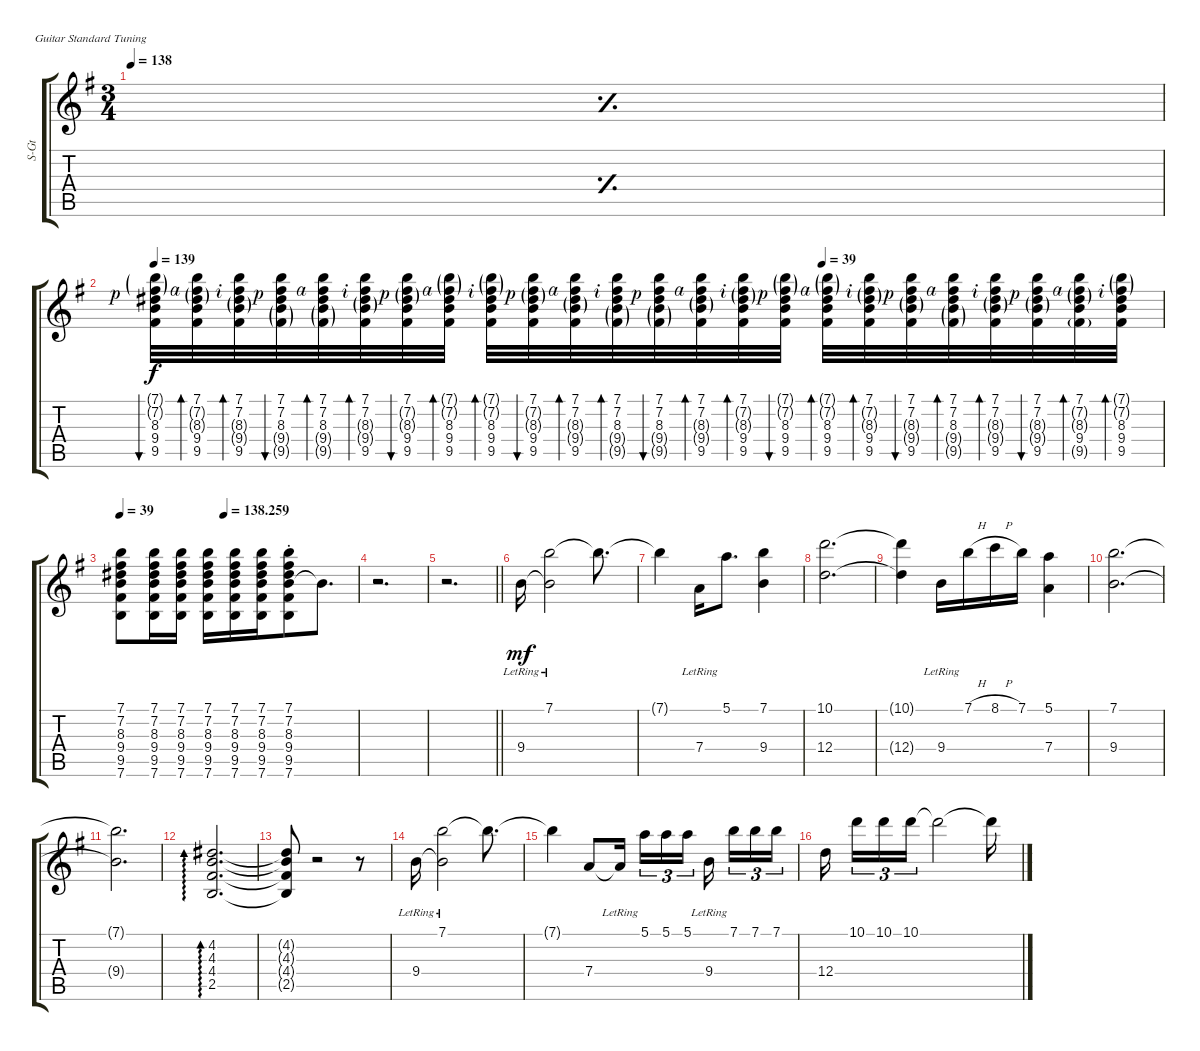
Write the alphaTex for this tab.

\defaultSystemsLayout 4
\bracketExtendMode groupsimilarinstruments
\otherSystemsTrackNameOrientation horizontal
\track ("Steel Guitar" "S-Gt") {instrument acousticguitarsteel}
\staff {score tabs}
\tuning (E4 B3 G3 D3 A2 E2)
\ts (3 4)
\scale
0.122758
\tempo 138
\accidentals auto
\clef g2
\ottava regular
\simile simple
\scale
0.311628
\ks eminor
|
\scale
0.668323
\tempo 139
\tempo (39 0.6625)
\simile none
\scale
1.77506 (7.1{g acc forcenatural} 7.2{g rf 1 acc #} 8.3{acc #} 9.4{acc forcenatural} 9.5{acc #}).32{bu 30 beam Down} (7.1{acc forcenatural} 7.2{g rf 4 acc #} 8.3{g acc #} 9.4{acc forcenatural} 9.5{acc #}).32{bd 30 beam Down} (7.1{acc forcenatural} 7.2{rf 2 acc #} 8.3{g acc #} 9.4{g acc forcenatural} 9.5{acc #}).32{bd 30 beam Down} (7.1{acc forcenatural} 7.2{rf 1 acc #} 8.3{acc #} 9.4{g acc forcenatural} 9.5{g acc #}).32{bu 30 beam Down} (7.1{acc forcenatural} 7.2{rf 4 acc #} 8.3{acc #} 9.4{g acc forcenatural} 9.5{g acc #}).32{bd 30 beam Down} (7.1{acc forcenatural} 7.2{rf 2 acc #} 8.3{g acc #} 9.4{g acc forcenatural} 9.5{acc #}).32{bd 30 beam Down} (7.1{acc forcenatural} 7.2{g rf 1 acc #} 8.3{g acc #} 9.4{acc forcenatural} 9.5{acc #}).32{bu 30 beam Down} (7.1{g acc forcenatural} 7.2{g rf 4 acc #} 8.3{acc #} 9.4{acc forcenatural} 9.5{acc #}).32{bd 30 beam Down} (7.1{g acc forcenatural} 7.2{g rf 2 acc #} 8.3{acc #} 9.4{acc forcenatural} 9.5{acc #}).32{bd 30 beam Down} (7.1{acc forcenatural} 7.2{g rf 1 acc #} 8.3{g acc #} 9.4{acc forcenatural} 9.5{acc #}).32{bu 30 beam Down} (7.1{acc forcenatural} 7.2{rf 4 acc #} 8.3{g acc #} 9.4{g acc forcenatural} 9.5{acc #}).32{bd 30 beam Down} (7.1{acc forcenatural} 7.2{rf 2 acc #} 8.3{acc #} 9.4{g acc forcenatural} 9.5{g acc #}).32{bd 30 beam Down} (7.1{acc forcenatural} 7.2{rf 1 acc #} 8.3{acc #} 9.4{g acc forcenatural} 9.5{g acc #}).32{bu 30 beam Down} (7.1{acc forcenatural} 7.2{rf 4 acc #} 8.3{g acc #} 9.4{g acc forcenatural} 9.5{acc #}).32{bd 30 beam Down} (7.1{acc forcenatural} 7.2{g rf 2 acc #} 8.3{g acc #} 9.4{acc forcenatural} 9.5{acc #}).32{bd 30 beam Down} (7.1{g acc forcenatural} 7.2{g rf 1 acc #} 8.3{acc #} 9.4{acc forcenatural} 9.5{acc #}).32{bu 30 beam Down} (7.1{g acc forcenatural} 7.2{g rf 4 acc #} 8.3{acc #} 9.4{acc forcenatural} 9.5{acc #}).32{bd 30 beam Down} (7.1{acc forcenatural} 7.2{g rf 2 acc #} 8.3{g acc #} 9.4{acc forcenatural} 9.5{acc #}).32{bd 30 beam Down} (7.1{acc forcenatural} 7.2{rf 1 acc #} 8.3{g acc #} 9.4{g acc forcenatural} 9.5{acc #}).32{bu 30 beam Down} (7.1{acc forcenatural} 7.2{rf 4 acc #} 8.3{acc #} 9.4{g acc forcenatural} 9.5{g acc #}).32{bd 30 beam Down} (7.1{acc forcenatural} 7.2{rf 2 acc #} 8.3{g acc #} 9.4{g acc forcenatural} 9.5{acc #}).32{bd 30 beam Down} (7.1{acc forcenatural} 7.2{rf 1 acc #} 8.3{g acc #} 9.4{g acc forcenatural} 9.5{acc #}).32{bu 30 beam Down} (7.1{acc forcenatural} 7.2{g rf 4 acc #} 8.3{g acc #} 9.4{acc forcenatural} 9.5{g acc #}).32{bd 30 beam Down} (7.1{g acc forcenatural} 7.2{g rf 2 acc #} 8.3{acc #} 9.4{acc forcenatural} 9.5{acc #}).32{bd 30 beam Down} |
\beaming (8 2 4)
\scale
0.386035
\tempo 39
\tempo (138.259 0.4375)
\scale
0.948489 (7.6{acc forcenatural} 9.5{acc #} 9.4{acc forcenatural} 8.3{acc #} 7.2{acc #} 7.1{acc forcenatural}).8{beam Down} (7.6{acc forcenatural} 9.5{acc #} 9.4{acc forcenatural} 8.3{acc #} 7.2{acc #} 7.1{acc forcenatural}).16{beam Down} (7.6{acc forcenatural} 9.5{acc #} 9.4{acc forcenatural} 8.3{acc #} 7.2{acc #} 7.1{acc forcenatural}).16{beam Down} (7.6{acc forcenatural} 9.5{acc #} 9.4{acc forcenatural} 8.3{acc #} 7.2{acc #} 7.1{acc forcenatural}).16{beam Down} (7.6{acc forcenatural} 9.5{acc #} 9.4{acc forcenatural} 8.3{acc #} 7.2{acc #} 7.1{acc forcenatural}).16{beam Down} (7.6{acc forcenatural} 9.5{acc #} 9.4{acc forcenatural} 8.3{acc #} 7.2{acc #} 7.1{acc forcenatural}).16{beam Down} (7.6{acc forcenatural} 9.5{acc #} 9.4{st acc forcenatural} 8.3{acc #} 7.2{acc #} 7.1{acc forcenatural}).8{beam Down} 9.4{t acc forcenatural}.8{d beam Down} |
\scale
0.109489
\scale
0.276452 r.2{d beam Down} |
\scale
0.099686
\barLineRight lightlight
r.2{d beam Down} |
\scale
0.286455 9.4{lr acc forcenatural}.16{dy mf beam Down} (7.1{acc forcenatural} 9.4{lr t acc forcenatural}).2{beam Down} 7.1{t acc forcenatural}.8{d beam Down} |
\scale
0.199693 7.1{t acc forcenatural}.4{beam Down} 7.4{lr acc forcenatural}.16{beam Down} 5.1{acc forcenatural}.8{d beam Down} (9.4{acc forcenatural} 7.1{acc forcenatural}).4{beam Down} |
\scale
0.106146 (10.1{acc forcenatural} 12.4{acc forcenatural}).2{d beam Down} |
\scale
0.262806 (12.4{t acc forcenatural} 10.1{t acc forcenatural}).4{beam Down} 9.4{lr acc forcenatural}.16{beam Down} 7.1{h acc forcenatural}.16{beam Down} 8.1{h acc forcenatural}.16{beam Down} 7.1{acc forcenatural}.16{beam Down} (7.4{acc forcenatural} 5.1{acc forcenatural}).4{beam Down} |
\scale
0.0986555 (9.4{acc forcenatural} 7.1{acc forcenatural}).2{d beam Down} |
\scale
0.119951 (9.4{t acc forcenatural} 7.1{t acc forcenatural}).2{d beam Down} |
\scale
0.128677 (2.5{acc forcenatural} 4.3{acc forcenatural} 4.4{acc #} 4.2{acc #}).2{d ad 0 beam Up} |
\scale
0.259313 (2.5{t acc forcenatural} 4.4{t acc #} 4.3{t acc forcenatural} 4.2{t acc #}).8{beam Up} r.2{beam Up} r.8{beam Up} |
\scale
0.241081 9.4{lr acc forcenatural}.16{beam Down} (7.1{acc forcenatural} 9.4{lr t acc forcenatural}).2{beam Down} 7.1{t acc forcenatural}.8{d beam Down} |
\scale
0.250116 7.1{t acc forcenatural}.4{beam Down} 7.4{acc forcenatural}.8{beam Up} 7.4{lr t acc forcenatural}.16{beam Up} 5.1{acc forcenatural}.16{tu (3 2) beam Down} 5.1{acc forcenatural}.16{tu (3 2) beam Down} 5.1{acc forcenatural}.16{tu (3 2) beam Down} 9.4{lr acc forcenatural}.16{beam Down} 7.1{acc forcenatural}.16{tu (3 2) beam Down} 7.1{acc forcenatural}.16{tu (3 2) beam Down} 7.1{acc forcenatural}.16{tu (3 2) beam Down} |
\scale
0.207337 12.4{acc forcenatural}.16{beam Down} 10.1{acc forcenatural}.16{tu (3 2) beam Down} 10.1{acc forcenatural}.16{tu (3 2) beam Down} 10.1{acc forcenatural}.16{tu (3 2) beam Down} 10.1{t acc forcenatural}.2{beam Down} 10.1{t acc forcenatural}.16{beam Down}
